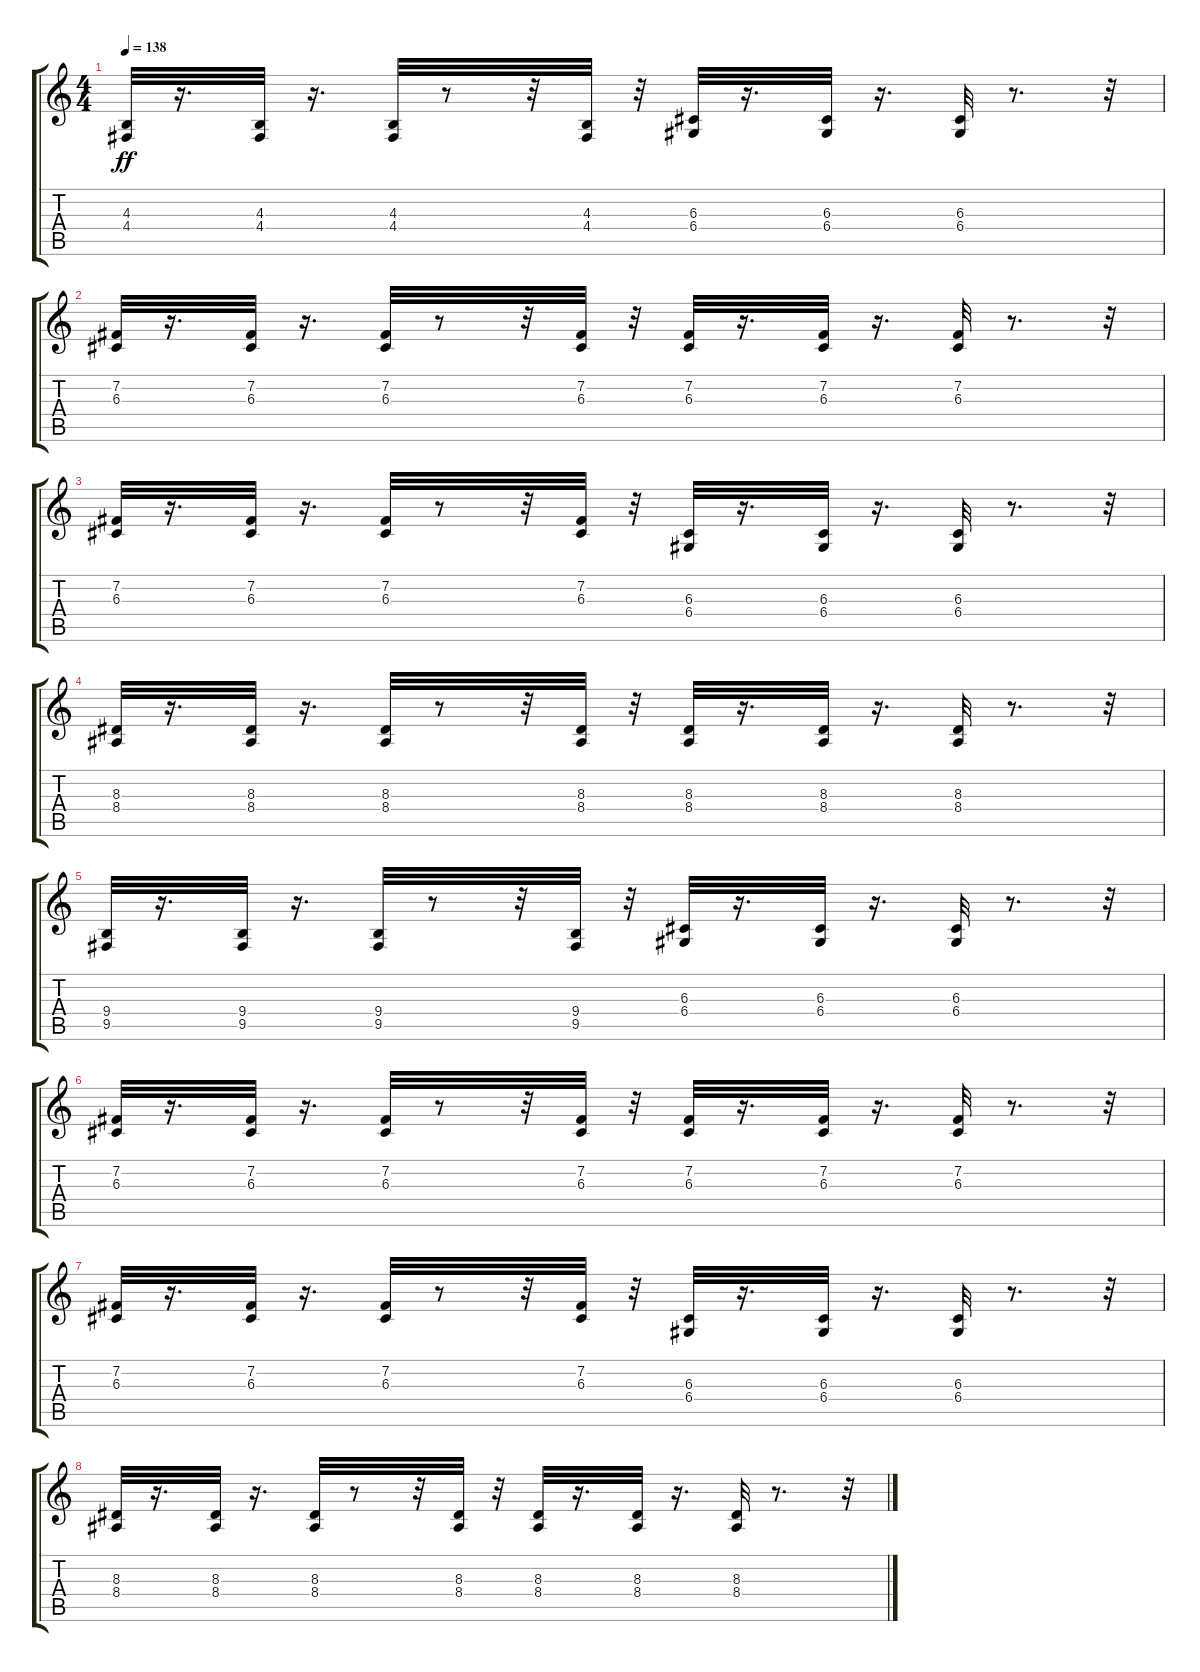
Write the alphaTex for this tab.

\track "" {instrument lead8bassandlead}
\staff {score tabs}
\tuning (E4 B3 G3 D3 A2 E2) {hide}
\ts (4 4)
\tempo 138
\clef g2
\ks c
(4.3 4.4).32{dy ff} r.16{d} (4.3 4.4).32 r.16{d} (4.3 4.4).32 r.8 r.32 (4.3 4.4).32 r.32 (6.3 6.4).32 r.16{d} (6.3 6.4).32 r.16{d} (6.3 6.4).32 r.8{d} r.32 |
(7.2 6.3).32 r.16{d} (7.2 6.3).32 r.16{d} (7.2 6.3).32 r.8 r.32 (7.2 6.3).32 r.32 (7.2 6.3).32 r.16{d} (7.2 6.3).32 r.16{d} (7.2 6.3).32 r.8{d} r.32 |
(7.2 6.3).32 r.16{d} (7.2 6.3).32 r.16{d} (7.2 6.3).32 r.8 r.32 (7.2 6.3).32 r.32 (6.3 6.4).32 r.16{d} (6.3 6.4).32 r.16{d} (6.3 6.4).32 r.8{d} r.32 |
(8.3 8.4).32 r.16{d} (8.3 8.4).32 r.16{d} (8.3 8.4).32 r.8 r.32 (8.3 8.4).32 r.32 (8.3 8.4).32 r.16{d} (8.3 8.4).32 r.16{d} (8.3 8.4).32 r.8{d} r.32 |
(9.4 9.5).32 r.16{d} (9.4 9.5).32 r.16{d} (9.4 9.5).32 r.8 r.32 (9.4 9.5).32 r.32 (6.3 6.4).32 r.16{d} (6.3 6.4).32 r.16{d} (6.3 6.4).32 r.8{d} r.32 |
(7.2 6.3).32 r.16{d} (7.2 6.3).32 r.16{d} (7.2 6.3).32 r.8 r.32 (7.2 6.3).32 r.32 (7.2 6.3).32 r.16{d} (7.2 6.3).32 r.16{d} (7.2 6.3).32 r.8{d} r.32 |
(7.2 6.3).32 r.16{d} (7.2 6.3).32 r.16{d} (7.2 6.3).32 r.8 r.32 (7.2 6.3).32 r.32 (6.3 6.4).32 r.16{d} (6.3 6.4).32 r.16{d} (6.3 6.4).32 r.8{d} r.32 |
(8.3 8.4).32 r.16{d} (8.3 8.4).32 r.16{d} (8.3 8.4).32 r.8 r.32 (8.3 8.4).32 r.32 (8.3 8.4).32 r.16{d} (8.3 8.4).32 r.16{d} (8.3 8.4).32 r.8{d} r.32
